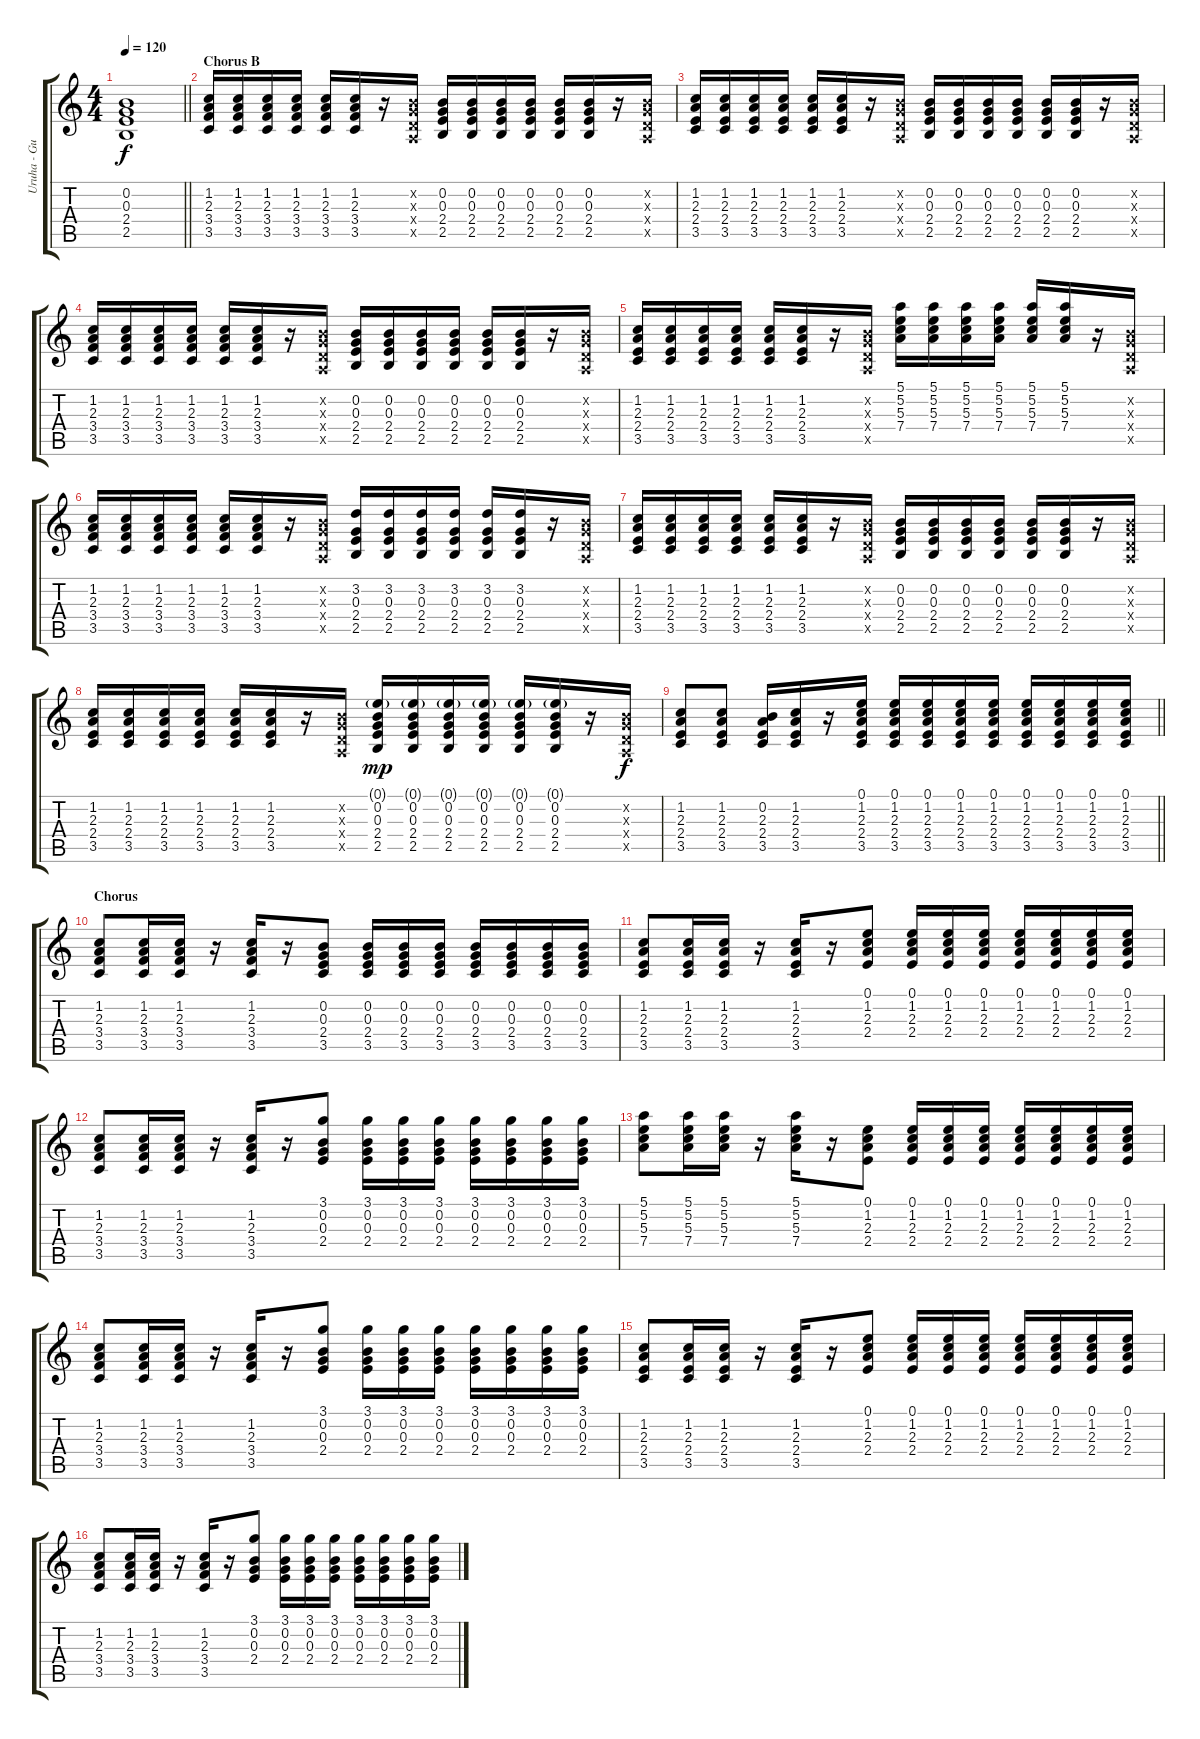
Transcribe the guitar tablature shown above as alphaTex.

\track ("Uruha - Guitar 1" "Uruha - Gu") {instrument overdrivenguitar}
\staff {score tabs}
\tuning (E4 B3 G3 D3 A2 E2) {hide}
\ts (4 4)
\tempo 120
\clef g2
\barLineRight lightlight
\ks c
(0.2{t} 0.3{t} 2.4{t} 2.5{t}).1{dy f} |
\section ("" "Chorus B")
(1.2 2.3 3.4 3.5).16{volume 7 instrument overdrivenguitar} (1.2 2.3 3.4 3.5).16 (1.2 2.3 3.4 3.5).16 (1.2 2.3 3.4 3.5).16 (1.2 2.3 3.4 3.5).16 (1.2 2.3 3.4 3.5).16 r.16 (0.2{x} 0.3{x} 0.4{x} 0.5{x}).16 (0.2 0.3 2.4 2.5).16 (0.2 0.3 2.4 2.5).16 (0.2 0.3 2.4 2.5).16 (0.2 0.3 2.4 2.5).16 (0.2 0.3 2.4 2.5).16 (0.2 0.3 2.4 2.5).16 r.16 (0.2{x} 0.3{x} 0.4{x} 0.5{x}).16 |
(1.2 2.3 2.4 3.5).16 (1.2 2.3 2.4 3.5).16 (1.2 2.3 2.4 3.5).16 (1.2 2.3 2.4 3.5).16 (1.2 2.3 2.4 3.5).16 (1.2 2.3 2.4 3.5).16 r.16 (0.2{x} 0.3{x} 0.4{x} 0.5{x}).16 (0.2 0.3 2.4 2.5).16 (0.2 0.3 2.4 2.5).16 (0.2 0.3 2.4 2.5).16 (0.2 0.3 2.4 2.5).16 (0.2 0.3 2.4 2.5).16 (0.2 0.3 2.4 2.5).16 r.16 (0.2{x} 0.3{x} 0.4{x} 0.5{x}).16 |
(1.2 2.3 3.4 3.5).16 (1.2 2.3 3.4 3.5).16 (1.2 2.3 3.4 3.5).16 (1.2 2.3 3.4 3.5).16 (1.2 2.3 3.4 3.5).16 (1.2 2.3 3.4 3.5).16 r.16 (0.2{x} 0.3{x} 0.4{x} 0.5{x}).16 (0.2 0.3 2.4 2.5).16 (0.2 0.3 2.4 2.5).16 (0.2 0.3 2.4 2.5).16 (0.2 0.3 2.4 2.5).16 (0.2 0.3 2.4 2.5).16 (0.2 0.3 2.4 2.5).16 r.16 (0.2{x} 0.3{x} 0.4{x} 0.5{x}).16 |
(1.2 2.3 2.4 3.5).16 (1.2 2.3 2.4 3.5).16 (1.2 2.3 2.4 3.5).16 (1.2 2.3 2.4 3.5).16 (1.2 2.3 2.4 3.5).16 (1.2 2.3 2.4 3.5).16 r.16 (0.2{x} 0.3{x} 0.4{x} 0.5{x}).16 (5.1 5.2 5.3 7.4).16 (5.1 5.2 5.3 7.4).16 (5.1 5.2 5.3 7.4).16 (5.1 5.2 5.3 7.4).16 (5.1 5.2 5.3 7.4).16 (5.1 5.2 5.3 7.4).16 r.16 (0.2{x} 0.3{x} 0.4{x} 0.5{x}).16 |
(1.2 2.3 3.4 3.5).16 (1.2 2.3 3.4 3.5).16 (1.2 2.3 3.4 3.5).16 (1.2 2.3 3.4 3.5).16 (1.2 2.3 3.4 3.5).16 (1.2 2.3 3.4 3.5).16 r.16 (0.2{x} 0.3{x} 0.4{x} 0.5{x}).16 (3.2 0.3 2.4 2.5).16 (3.2 0.3 2.4 2.5).16 (3.2 0.3 2.4 2.5).16 (3.2 0.3 2.4 2.5).16 (3.2 0.3 2.4 2.5).16 (3.2 0.3 2.4 2.5).16 r.16 (0.2{x} 0.3{x} 0.4{x} 0.5{x}).16 |
(1.2 2.3 2.4 3.5).16 (1.2 2.3 2.4 3.5).16 (1.2 2.3 2.4 3.5).16 (1.2 2.3 2.4 3.5).16 (1.2 2.3 2.4 3.5).16 (1.2 2.3 2.4 3.5).16 r.16 (0.2{x} 0.3{x} 0.4{x} 0.5{x}).16 (0.2 0.3 2.4 2.5).16 (0.2 0.3 2.4 2.5).16 (0.2 0.3 2.4 2.5).16 (0.2 0.3 2.4 2.5).16 (0.2 0.3 2.4 2.5).16 (0.2 0.3 2.4 2.5).16 r.16 (0.2{x} 0.3{x} 0.4{x} 0.5{x}).16 |
(1.2 2.3 2.4 3.5).16 (1.2 2.3 2.4 3.5).16 (1.2 2.3 2.4 3.5).16 (1.2 2.3 2.4 3.5).16 (1.2 2.3 2.4 3.5).16 (1.2 2.3 2.4 3.5).16 r.16 (0.2{x} 0.3{x} 0.4{x} 0.5{x}).16 (0.1{g} 0.2 0.3 2.4 2.5).16{dy mp} (0.1{g} 0.2 0.3 2.4 2.5).16 (0.1{g} 0.2 0.3 2.4 2.5).16 (0.1{g} 0.2 0.3 2.4 2.5).16 (0.1{g} 0.2 0.3 2.4 2.5).16 (0.1{g} 0.2 0.3 2.4 2.5).16 r.16 (0.2{x} 0.3{x} 0.4{x} 0.5{x}).16{dy f} |
\barLineRight lightlight
(1.2 2.3 2.4 3.5).8 (1.2 2.3 2.4 3.5).8 (0.2 2.3 2.4 3.5).16 (1.2 2.3 2.4 3.5).16 r.16 (0.1 1.2 2.3 2.4 3.5).16 (0.1 1.2 2.3 2.4 3.5).16 (0.1 1.2 2.3 2.4 3.5).16 (0.1 1.2 2.3 2.4 3.5).16 (0.1 1.2 2.3 2.4 3.5).16 (0.1 1.2 2.3 2.4 3.5).16 (0.1 1.2 2.3 2.4 3.5).16 (0.1 1.2 2.3 2.4 3.5).16 (0.1 1.2 2.3 2.4 3.5).16 |
\section ("" "Chorus")
(1.2 2.3 3.4 3.5).8{instrument overdrivenguitar} (1.2 2.3 3.4 3.5).16 (1.2 2.3 3.4 3.5).16 r.16 (1.2 2.3 3.4 3.5).16 r.16 (0.2 0.3 2.4 3.5).8 (0.2 0.3 2.4 3.5).16 (0.2 0.3 2.4 3.5).16 (0.2 0.3 2.4 3.5).16 (0.2 0.3 2.4 3.5).16 (0.2 0.3 2.4 3.5).16 (0.2 0.3 2.4 3.5).16 (0.2 0.3 2.4 3.5).16 |
(1.2 2.3 2.4 3.5).8 (1.2 2.3 2.4 3.5).16 (1.2 2.3 2.4 3.5).16 r.16 (1.2 2.3 2.4 3.5).16 r.16 (0.1 1.2 2.3 2.4).8 (0.1 1.2 2.3 2.4).16 (0.1 1.2 2.3 2.4).16 (0.1 1.2 2.3 2.4).16 (0.1 1.2 2.3 2.4).16 (0.1 1.2 2.3 2.4).16 (0.1 1.2 2.3 2.4).16 (0.1 1.2 2.3 2.4).16 |
(1.2 2.3 3.4 3.5).8 (1.2 2.3 3.4 3.5).16 (1.2 2.3 3.4 3.5).16 r.16 (1.2 2.3 3.4 3.5).16 r.16 (3.1 0.2 0.3 2.4).8 (3.1 0.2 0.3 2.4).16 (3.1 0.2 0.3 2.4).16 (3.1 0.2 0.3 2.4).16 (3.1 0.2 0.3 2.4).16 (3.1 0.2 0.3 2.4).16 (3.1 0.2 0.3 2.4).16 (3.1 0.2 0.3 2.4).16 |
(5.1 5.2 5.3 7.4).8 (5.1 5.2 5.3 7.4).16 (5.1 5.2 5.3 7.4).16 r.16 (5.1 5.2 5.3 7.4).16 r.16 (0.1 1.2 2.3 2.4).8 (0.1 1.2 2.3 2.4).16 (0.1 1.2 2.3 2.4).16 (0.1 1.2 2.3 2.4).16 (0.1 1.2 2.3 2.4).16 (0.1 1.2 2.3 2.4).16 (0.1 1.2 2.3 2.4).16 (0.1 1.2 2.3 2.4).16 |
(1.2 2.3 3.4 3.5).8 (1.2 2.3 3.4 3.5).16 (1.2 2.3 3.4 3.5).16 r.16 (1.2 2.3 3.4 3.5).16 r.16 (3.1 0.2 0.3 2.4).8 (3.1 0.2 0.3 2.4).16 (3.1 0.2 0.3 2.4).16 (3.1 0.2 0.3 2.4).16 (3.1 0.2 0.3 2.4).16 (3.1 0.2 0.3 2.4).16 (3.1 0.2 0.3 2.4).16 (3.1 0.2 0.3 2.4).16 |
(1.2 2.3 2.4 3.5).8 (1.2 2.3 2.4 3.5).16 (1.2 2.3 2.4 3.5).16 r.16 (1.2 2.3 2.4 3.5).16 r.16 (0.1 1.2 2.3 2.4).8 (0.1 1.2 2.3 2.4).16 (0.1 1.2 2.3 2.4).16 (0.1 1.2 2.3 2.4).16 (0.1 1.2 2.3 2.4).16 (0.1 1.2 2.3 2.4).16 (0.1 1.2 2.3 2.4).16 (0.1 1.2 2.3 2.4).16 |
(1.2 2.3 3.4 3.5).8 (1.2 2.3 3.4 3.5).16 (1.2 2.3 3.4 3.5).16 r.16 (1.2 2.3 3.4 3.5).16 r.16 (3.1 0.2 0.3 2.4).8 (3.1 0.2 0.3 2.4).16 (3.1 0.2 0.3 2.4).16 (3.1 0.2 0.3 2.4).16 (3.1 0.2 0.3 2.4).16 (3.1 0.2 0.3 2.4).16 (3.1 0.2 0.3 2.4).16 (3.1 0.2 0.3 2.4).16
